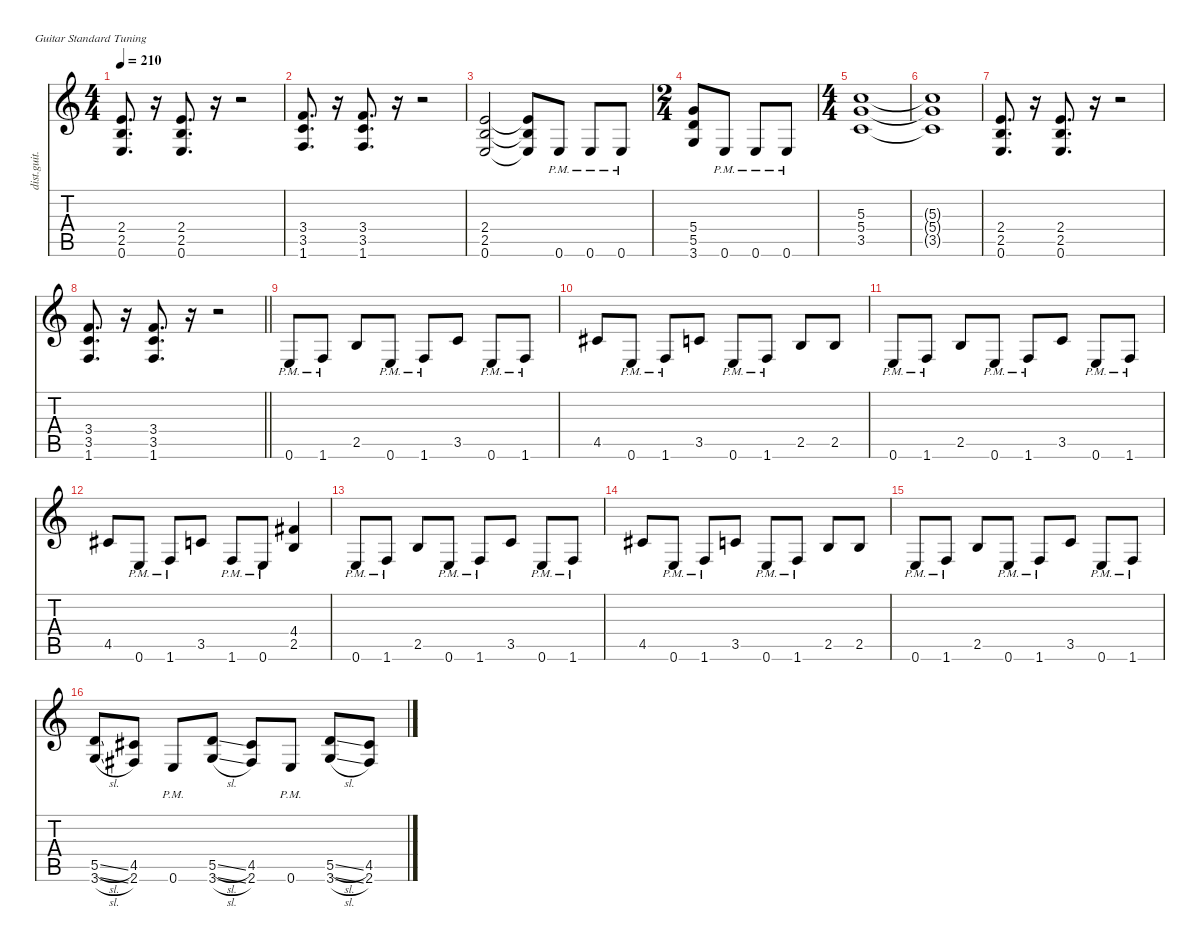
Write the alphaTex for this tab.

\defaultSystemsLayout 4
\hideDynamics
\bracketExtendMode nobrackets
\otherSystemsTrackNameOrientation horizontal
\track ("Kirk Hammett" "dist.guit.") {instrument distortionguitar}
\staff {score tabs}
\tuning (E4 B3 G3 D3 A2 E2)
\ts (4 4)
\beaming (8 2 2 2 2)
\tempo 210
\clef g2
\ks c
(2.4 2.5 0.6).8{d dy fff} r.16 (2.4 2.5 0.6).8{d} r.16 r.2 |
(3.4 3.5 1.6).8{d} r.16 (3.4 3.5 1.6).8{d} r.16 r.2 |
(2.4 2.5 0.6).2 (2.4{t} 2.5{t} 0.6{t}).8{dy f} 0.6{pm}.8{dy fff} 0.6{pm}.8 0.6{pm}.8 |
\ts (2 4)
\beaming (8 2 2 2 2)
(5.4 5.5 3.6).8{dy f} 0.6{pm}.8{dy fff} 0.6{pm}.8 0.6{pm}.8 |
\ts (4 4)
\beaming (8 2 2 2 2)
(5.3 5.4 3.5).1 |
(5.3{t} 5.4{t} 3.5{t}).1{dy f} |
(2.4 2.5 0.6).8{d dy fff} r.16 (2.4 2.5 0.6).8{d} r.16 r.2 |
\barLineRight lightlight
(3.4 3.5 1.6).8{d} r.16 (3.4 3.5 1.6).8{d} r.16 r.2 |
0.6{pm}.8 1.6{pm}.8 2.5.8 0.6{pm}.8 1.6{pm}.8 3.5.8 0.6{pm}.8 1.6{pm}.8 |
4.5{acc #}.8 0.6{pm}.8 1.6{pm}.8 3.5.8 0.6{pm}.8 1.6{pm}.8 2.5.8 2.5.8 |
0.6{pm}.8 1.6{pm}.8 2.5.8 0.6{pm}.8 1.6{pm}.8 3.5.8 0.6{pm}.8 1.6{pm}.8 |
4.5{acc #}.8 0.6{pm}.8 1.6{pm}.8 3.5.8 1.6{pm}.8 0.6{pm}.8 (4.4{acc #} 2.5).4 |
0.6{pm}.8 1.6{pm}.8 2.5.8 0.6{pm}.8 1.6{pm}.8 3.5.8 0.6{pm}.8 1.6{pm}.8 |
4.5{acc #}.8 0.6{pm}.8 1.6{pm}.8 3.5.8 0.6{pm}.8 1.6{pm}.8 2.5.8 2.5.8 |
0.6{pm}.8 1.6{pm}.8 2.5.8 0.6{pm}.8 1.6{pm}.8 3.5.8 0.6{pm}.8 1.6{pm}.8 |
(5.5{sl} 3.6{sl}).8 (4.5{acc #} 2.6{acc #}).8 0.6{pm}.8{dy f} (5.5{sl} 3.6{sl}).8{dy fff} (4.5{acc #} 2.6{acc #}).8 0.6{pm}.8{dy f} (5.5{sl} 3.6{sl}).8{dy fff} (4.5{acc #} 2.6{acc #}).8
